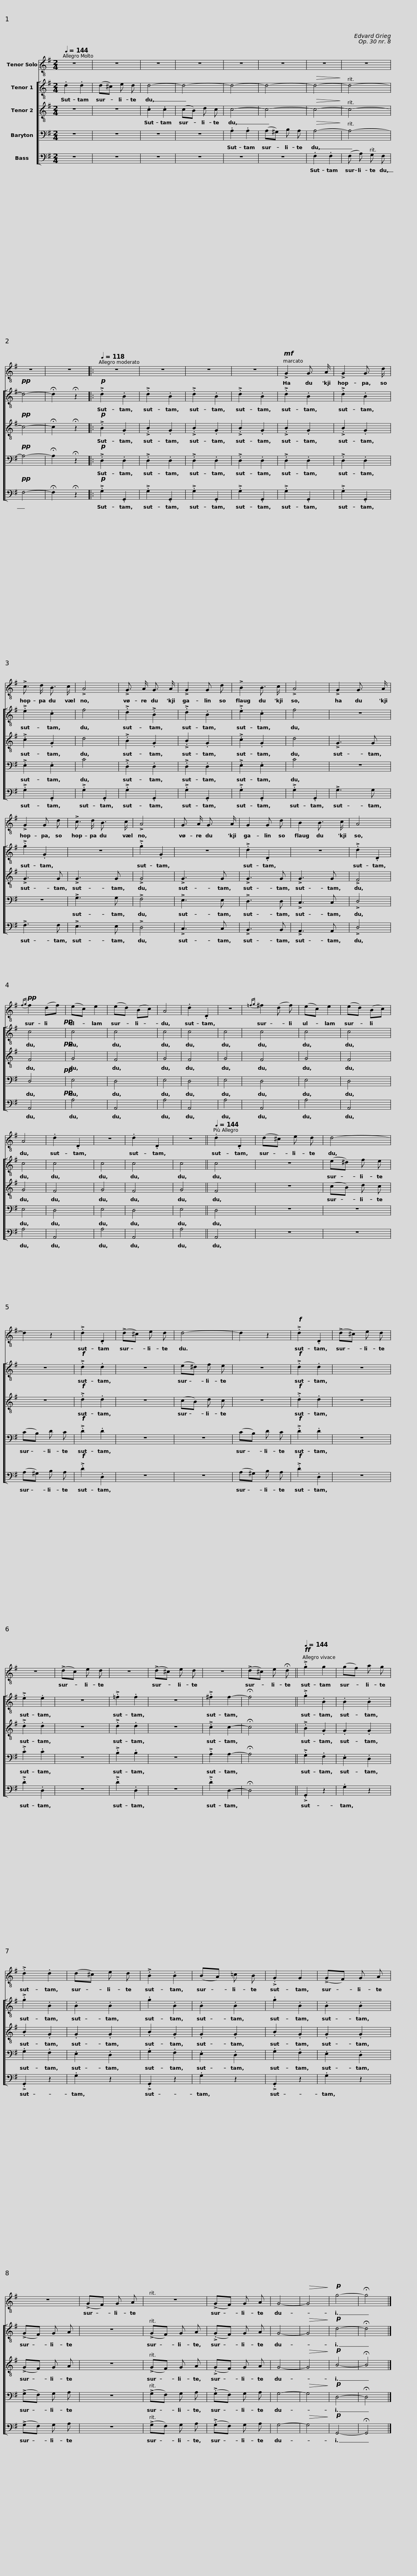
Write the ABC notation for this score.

X:1
%%score 1 [ 2 3 4 5 ]
L:1/8
Q:1/4=144
M:2/4
I:linebreak $
K:G
V:1 treble-8
V:2 treble-8
V:3 treble-8
V:4 bass
V:5 bass
V:1
 z4 | z4 | z4 | z4 | z4 | %5
 z4 | z4 | z4 | z4 | z4 |: %10
[Q:1/4=118] z4 |$ z4 | z4 | z4 |!mf! !>!G2 G3/2 A/ | %15
 !>!G2 G3/2 d/ | !>!c3/2 d/ B3/2 c/ | !>!A4 | !>!G3/2 A/ G3/2 A/ | !>!G2 G d | %20
 !>!B2 B3/2 c/ | !>!A4 |$ !>!G2 G3/2 A/ | !>!G2 G d | !>!c3/2 d/ B3/2 c/ | %25
 !>!A4 | G3/2 A/ G3/2 A/ | G2 G d | B2 B3/2 c/ | A4 | %30
!pp!{fg} f2 (df) | (ec) e2 | (ed) (Bc) |$ A4 | .d2 .D2 | %35
 z4 |{=fg} ^f2 (d f) | (ec) e2 | (ed) (Bc) | A4 | %40
 .d2 .D2 | z4 | .d2 .D2 | z4 ||[Q:1/4=144] .d2 .D2 | %45
 (d^c) e d | d4- | d2 z2 |$ !>!.d2 .D2 | (!>!d^c) e d | %50
 d4- | d2 z2 |!f! !>!.d2 .D2 | (!>!d^c) e d | z4 | %55
 (!>!dc) e d | z4 | (!>!d^c) e d | z4 | (!>!d^c) e !fermata!d ||$ %60
[Q:1/4=144]!ff! !>!.g2 g2 | (gf) a g | !>!.d2 .d2 | (d^c) e d | !>!.B2 .B2 | %65
 (BA) =c B | !>!.G2 G2 | (!>!GF) G A | z4 | (!>!GF) G A | %70
 z4 |$ (!>!GF) G A | G4- |!>(! G4!>)! |!p! g4- | %75
 !fermata!g4 |] %76
V:2
 .d2 .d2 | (d^c) e d | d4- | d4- | d4- | %5
 d4- |!>(! d4-!>)! | d4- |!pp! d4- | !fermata!d2 !fermata!z2 |: %10
!p! !>!.d2 .B2 |$ !>!.d2 .B2 | !>!.d2 .B2 | !>!.d2 .B2 | !>!.d2 .B2 | %15
 !>!.d2 .B2 | !>!.e2 .c2 | f4 | !>!.d2 !>!.B2 | !>!.d2 .B2 | %20
 !>!.e2 .c2 | f4 |$ z4 | !>!.g2 .G2 | z4 | %25
 !>!.g2 .G2 | z4 | !>!.d2 .D2 | z4 | !>!.d2 .D2 | %30
 c4!pp! | c4 | c4 |$ c4 | c4 | %35
 c4 | c4 | c4 | c4 | c4 | %40
 c4 | c4 | c4 | c4 || c4 | %45
 z4 | (e^d) f e | z4 |$!f! !>!.d2 .d2 | z4 | %50
 (e^d) f e | z4 |!f! !>!.d2 .d2 | z4 | !>!.e2 .e2 | %55
 z4 | !>!.=f2 .f2 | z4 | !>!.^f2 f2- | !fermata!f4 ||$ %60
 !>!.g2 .B2 | .B2 .B2 | !>!.g2 .B2 | .B2 .B2 | .g2 .B2 | %65
 .B2 .B2 | .g2 .B2 | .B2 .B2 | (!>!GF) G A | z4 | %70
 (!>!GF) G A |$ (!>!.GF) G A | G4- |!>(! G4!>)! |!p! d4- | %75
 !fermata!d4 |] %76
V:3
 z4 | z4 | .c2 .c2 | (cB) d c | c4- | %5
 c4- |!>(! c4-!>)! | c4- |!pp! c4- | !fermata!c2 !fermata!z2 |: %10
!p! !>!.B2 .G2 |$ !>!.B2 .G2 | !>!.B2 .G2 | !>!.B2 .G2 | !>!.B2 .G2 | %15
 !>!.B2 .G2 | !>!.c2 .G2 | d4 | !>!.B2 .G2 | !>!.B2 .G2 | %20
 !>!.c2 .G2 | d4 |$ !>!G3 G | !>!G3 G | !>!G3 G | %25
 !>!G4 | !>!G3 G | !>!G3 G | !>!G3 G | !>!F4 | %30
 F4!pp! | G4 | F4 |$ G4 | F4 | %35
 G4 | F4 | G4 | F4 | G4 | %40
 F4 | G4 | F4 | G4 || F4 | %45
 z4 | (cB) d c | z4 |$!f! !>!.d2 .d2 | z4 | %50
 (cB) d c | z4 |!f! !>!.d2 .d2 | z4 | !>!.d2 .d2 | %55
 z4 | !>!.d2 .d2 | z4 | !>!.c2 c2- | !fermata!c4 ||$ %60
 !>!.B2 .G2 | .G2 .G2 | .B2 .G2 | .G2 .G2 | .B2 .G2 | %65
 .G2 .G2 | .B2 .G2 | .G2 .G2 | (!>!GF) G A | z4 | %70
 (!>!GF) G A |$ (!>!.GF) G A | G4- |!>(! G4!>)! |!p! B4- | %75
 !fermata!B4 |] %76
V:4
 z4 | z4 | z4 | z4 | .A,2 .A,2 | %5
 (A,^G,) B, A, |!>(! A,4-!>)! | A,4- |!pp! A,4- | !fermata!A,2 !fermata!z2 |: %10
!p! !>!.D,2 .D,2 |$ !>!.D,2 .D,2 | !>!.D,2 .D,2 | !>!.D,2 .D,2 | !>!.D,2 .D,2 | %15
 !>!.D,2 .D,2 | !>!.E,2 .E,2 | C4 | !>!.D,2 .D,2 | !>!.D,2 .D,2 | %20
 !>!.E,2 .E,2 | C4 |$ z4 | z4 | !>!G,3 G, | %25
 !>!F,4 | !>!E,3 E, | !>!D,3 D, | !>!C,3 C, | !>!D,4 | %30
 D,4!pp! | E,4 | D,4 |$ E,4 | D,4 | %35
 E,4 | D,4 | E,4 | D,4 | E,4 | %40
 D,4 | E,4 | D,4 | E,4 || D,4 | %45
 z4 | z4 | (CB,) D C |$!f! !>!.D2 .D2 | z4 | %50
 z4 | (CB,) D C |!f! !>!.D2 .D2 | z4 | !>!.C2 .C2 | %55
 z4 | !>!.B,2 .B,2 | z4 | !>!.A,2 A,2- | !fermata!A,4 ||$ %60
 !>!.G,2 .F,2 | .E,2 .D,2 | .G,2 .F,2 | .E,2 .D,2 | .G,2 .F,2 | %65
 .E,2 .D,2 | .G,2 .F,2 | .E,2 .D,2 | (!>!G,F,) G, A, | z4 | %70
 (!>!G,F,) G, A, |$ (!>!.G,F,) G, A, | G,4- |!>(! G,4!>)! |!p! D,4- | %75
 !fermata!D,4 |] %76
V:5
 z4 | z4 | z4 | z4 | z4 | %5
 z4 | .F,2 .F,2 | (F, A,) G, F, |!pp! F,4- | !fermata!F,2 !fermata!z2 |: %10
!p! !>!.G,2 .G,,2 |$ !>!.G,2 .G,,2 | !>!.G,2 .G,,2 | !>!.G,2 .G,,2 | !>!.G,2 .G,,2 | %15
 !>!.G,2 .G,,2 | !>!.G,2 .G,,2 | !>!.G,2 .G,,2 | !>!.G,2 .G,,2 | !>!.G,2 .G,,2 | %20
 !>!.G,2 .G,,2 | !>!.G,2 .G,,2 |$ !>!G,3 G, | !>!F,3 F, | !>!E,3 E, | %25
 !>!D,4 | !>!C,3 C, | !>!B,,3 B,, | !>!A,,3 A,, | !>!D,4 | %30
 A,,4!pp! | A,4 | A,,4 |$ A,4 | A,,4 | %35
 A,4 | A,,4 | A,4 | A,,4 | A,4 | %40
 A,,4 | A,4 | A,,4 | A,4 || A,,4 | %45
 z4 | z4 | (A,^G,) B, A, |$!f! !>!.D2 .D,2 | z4 | %50
 z4 | (A,^G,) B, A, |!f! !>!.D2 .D,2 | z4 | !>!.D2 .D,2 | %55
 z4 | !>!.D2 .D,2 | z4 | !>!.D2 D,2- | !fermata!D,4 ||$ %60
 !>!.G,,2 z2 | .G,2 z2 | !>!.G,,2 z2 | .G,2 z2 | !>!.G,,2 z2 | %65
 .G,2 z2 | !>!.G,,2 z2 | .G,2 z2 | (!>!G,F,) G, A, | z4 | %70
 (!>!G,F,) G, A, |$ (!>!.G,F,) G, A, | G,4- |!>(! G,4!>)! |!p! G,,4- | %75
 !fermata!G,,4 |] %76
